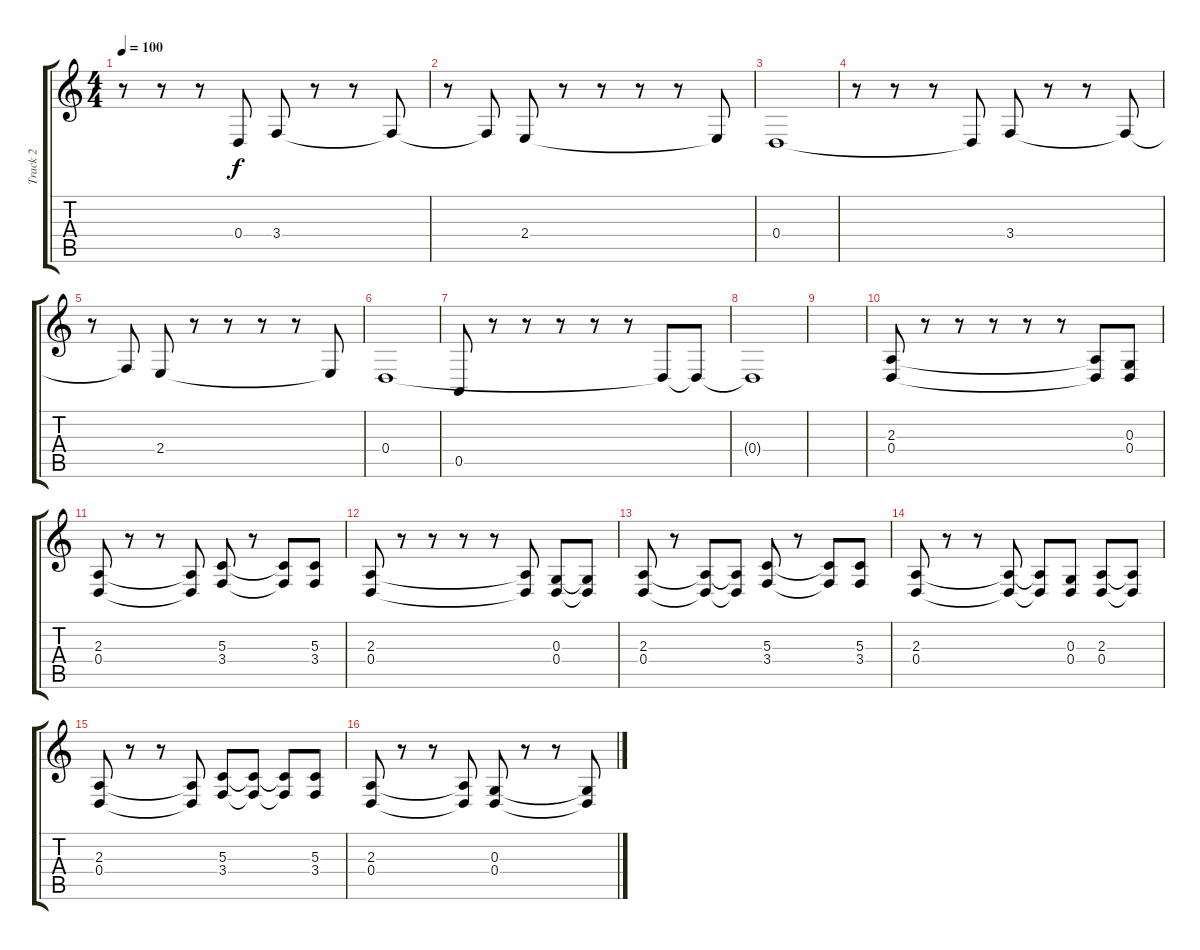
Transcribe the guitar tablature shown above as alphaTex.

\track ("Track 2" "Track 2") {instrument choiraahs}
\staff {score tabs}
\tuning (E4 B3 G3 D3 A2 E2) {hide}
\ts (4 4)
\tempo 100
\clef g2
\ks c
r.8{dy f} r.8 r.8 0.4{t}.8 3.4.8 r.8 r.8 3.4{t}.8 |
r.8 3.4{t}.8 2.4.8 r.8 r.8 r.8 r.8 2.4{t}.8 |
0.4.1 |
r.8 r.8 r.8 0.4{t}.8 3.4.8 r.8 r.8 3.4{t}.8 |
r.8 3.4{t}.8 2.4.8 r.8 r.8 r.8 r.8 2.4{t}.8 |
0.4.1 |
0.5.8 r.8 r.8 r.8 r.8 r.8 0.4{t}.8 0.4{t}.8 |
0.4{t}.1 |
|
(2.3 0.4).8 r.8 r.8 r.8 r.8 r.8 (2.3{t} 0.4{t}).8 (0.3 0.4).8 |
(2.3 0.4).8 r.8 r.8 (2.3{t} 0.4{t}).8 (5.3 3.4).8 r.8 (5.3{t} 3.4{t}).8 (5.3 3.4).8 |
(2.3 0.4).8 r.8 r.8 r.8 r.8 (2.3{t} 0.4{t}).8 (0.3 0.4).8 (0.3{t} 0.4{t}).8 |
(2.3 0.4).8 r.8 (2.3{t} 0.4{t}).8 (2.3{t} 0.4{t}).8 (5.3 3.4).8 r.8 (5.3{t} 3.4{t}).8 (5.3 3.4).8 |
(2.3 0.4).8 r.8 r.8 (2.3{t} 0.4{t}).8 (2.3{t} 0.4{t}).8 (0.3 0.4).8 (2.3 0.4).8 (2.3{t} 0.4{t}).8 |
(2.3 0.4).8 r.8 r.8 (2.3{t} 0.4{t}).8 (5.3 3.4).8 (5.3{t} 3.4{t}).8 (5.3{t} 3.4{t}).8 (5.3 3.4).8 |
(2.3 0.4).8 r.8 r.8 (2.3{t} 0.4{t}).8 (0.3 0.4).8 r.8 r.8 (0.3{t} 0.4{t}).8
